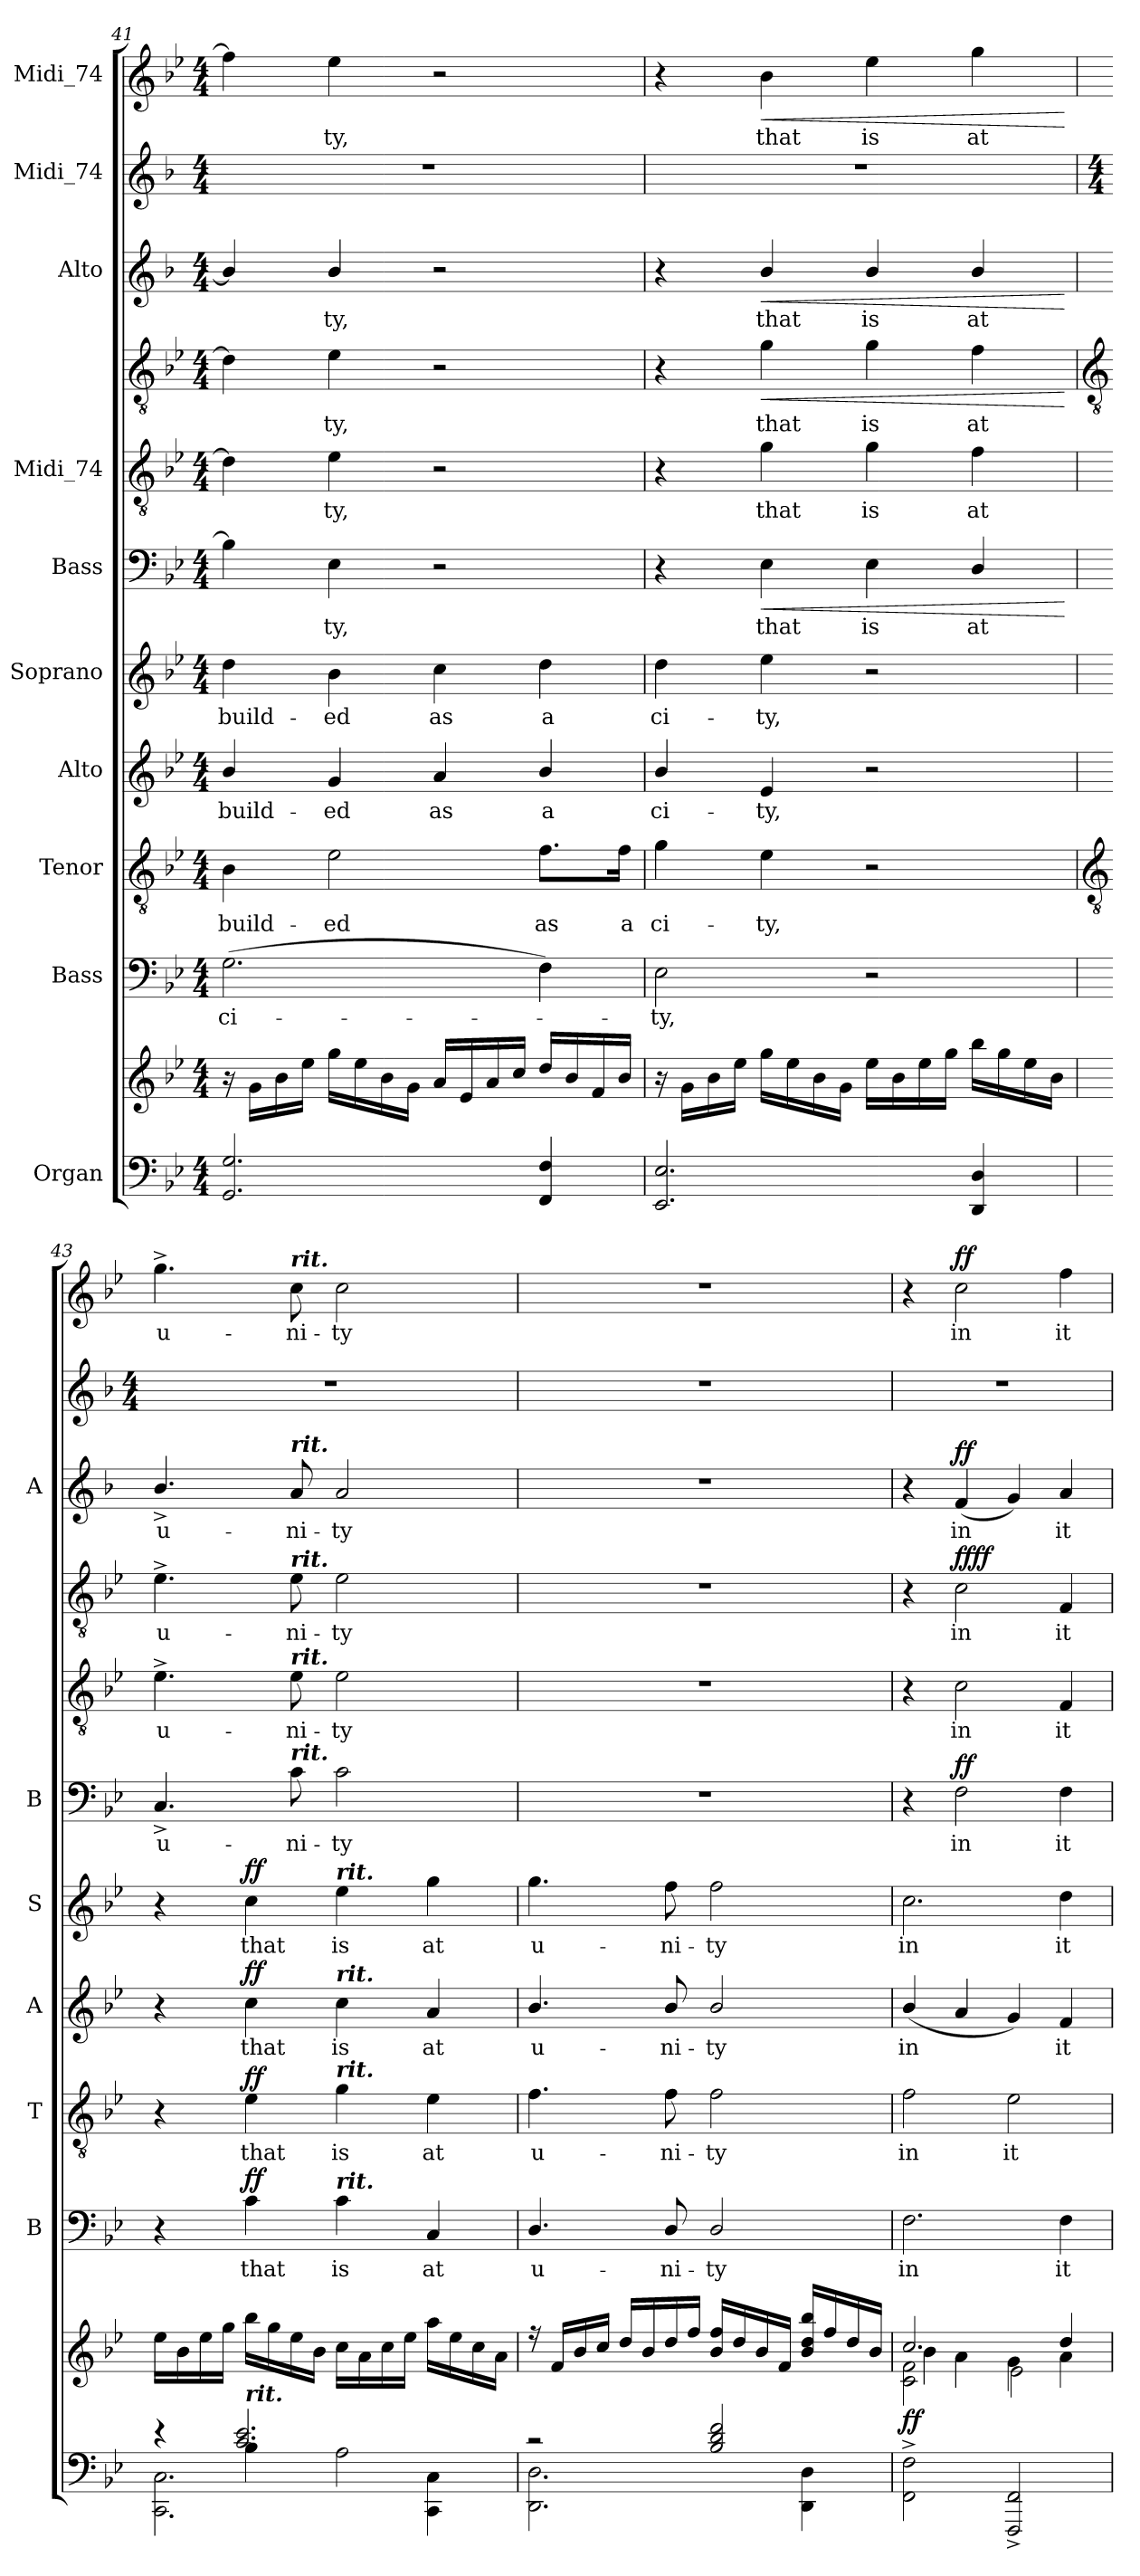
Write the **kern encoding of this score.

**kern	**kern	**dynam	**kern	**text	**dynam	**kern	**text	**dynam	**kern	**text	**dynam	**kern	**text	**dynam	**kern	**text	**dynam	**kern	**text	**kern	**text	**dynam	**kern	**text	**dynam	**kern	**kern	**text	**dynam
*part10	*part10	*part10	*part9	*part9	*part9	*part8	*part8	*part8	*part7	*part7	*part7	*part6	*part6	*part6	*part5	*part5	*part5	*part4	*part4	*part4	*part4	*part4	*part3	*part3	*part3	*part2	*part1	*part1	*part1
*staff12	*staff11	*staff11/12	*staff10	*staff10	*staff10	*staff9	*staff9	*staff9	*staff8	*staff8	*staff8	*staff7	*staff7	*staff7	*staff6	*staff6	*staff6	*staff5	*staff5	*staff4	*staff4	*staff4/5	*staff3	*staff3	*staff3	*staff2	*staff1	*staff1	*staff1
*I"Organ	*	*	*I"Bass	*	*	*I"Tenor	*	*	*I"Alto	*	*	*I"Soprano	*	*	*I"Bass	*	*	*I"Midi_74	*	*	*	*	*I"Alto	*	*	*I"Midi_74	*I"Midi_74	*	*
*	*	*	*I'B	*	*	*I'T	*	*	*I'A	*	*	*I'S	*	*	*I'B	*	*	*	*	*	*	*	*I'A	*	*	*	*	*	*
*clefF4	*clefG2	*	*clefF4	*	*	*clefGv2	*	*	*clefG2	*	*	*clefG2	*	*	*clefF4	*	*	*clefGv2	*	*clefGv2	*	*	*clefG2	*	*	*clefG2	*clefG2	*	*
*k[b-e-]	*k[b-e-]	*	*k[b-e-]	*	*	*k[b-e-]	*	*	*k[b-e-]	*	*	*k[b-e-]	*	*	*k[b-e-]	*	*	*k[b-e-]	*	*k[b-e-]	*	*	*k[b-]	*	*	*k[b-]	*k[b-e-]	*	*
*B-:	*B-:	*	*B-:	*	*	*B-:	*	*	*B-:	*	*	*B-:	*	*	*B-:	*	*	*B-:	*	*B-:	*	*	*F:	*	*	*F:	*B-:	*	*
*M4/4	*M4/4	*	*M4/4	*	*	*M4/4	*	*	*M4/4	*	*	*M4/4	*	*	*M4/4	*	*	*M4/4	*	*M4/4	*	*	*M4/4	*	*	*M4/4	*M4/4	*	*
=41	=41	=41	=41	=41	=41	=41	=41	=41	=41	=41	=41	=41	=41	=41	=41	=41	=41	=41	=41	=41	=41	=41	=41	=41	=41	=41	=41	=41	=41
*^	*	*	*	*	*	*	*	*	*	*	*	*	*	*	*	*	*	*	*	*	*	*	*	*	*	*	*	*	*
!	!	!	!	!	!LO:LY:b	!	!	!LO:LY:b	!	!	!LO:LY:b	!	!	!LO:LY:b	!	!	!	!	!	!	!	!	!	!	!	!	!	!	!	!
2.GG/ 2.G/	1ryy	16r	.	(>2.G	ci-	.	4B-	build-	.	4b-/	build-	.	4dd	build-	.	4B-]	.	.	4d]	.	4d]	.	.	4b-/]	.	.	1r	4ff]	.	.
.	.	16gLL	.	.	.	.	.	.	.	.	.	.	.	.	.	.	.	.	.	.	.	.	.	.	.	.	.	.	.	.
.	.	16b-	.	.	.	.	.	.	.	.	.	.	.	.	.	.	.	.	.	.	.	.	.	.	.	.	.	.	.	.
.	.	16ee-JJ	.	.	.	.	.	.	.	.	.	.	.	.	.	.	.	.	.	.	.	.	.	.	.	.	.	.	.	.
!	!	!	!	!	!	!	!	!LO:LY:b	!	!	!LO:LY:b	!	!	!LO:LY:b	!	!	!LO:LY:b	!	!	!LO:LY:b	!	!LO:LY:b	!	!	!LO:LY:b	!	!	!	!LO:LY:b	!
.	.	16ggLL	.	.	.	.	2e-	-ed	.	4g	-ed	.	4b-	-ed	.	4E-	ty,	.	4e-	ty,	4e-	ty,	.	4b-/	ty,	.	.	4ee-	ty,	.
.	.	16ee-	.	.	.	.	.	.	.	.	.	.	.	.	.	.	.	.	.	.	.	.	.	.	.	.	.	.	.	.
.	.	16b-	.	.	.	.	.	.	.	.	.	.	.	.	.	.	.	.	.	.	.	.	.	.	.	.	.	.	.	.
.	.	16gJJ	.	.	.	.	.	.	.	.	.	.	.	.	.	.	.	.	.	.	.	.	.	.	.	.	.	.	.	.
!	!	!	!	!	!	!	!	!	!	!	!LO:LY:b	!	!	!LO:LY:b	!	!	!	!	!	!	!	!	!	!	!	!	!	!	!	!
.	.	16aLL	.	.	.	.	.	.	.	4a	as	.	4cc	as	.	2r	.	.	2r	.	2r	.	.	2r	.	.	.	2r	.	.
.	.	16e-	.	.	.	.	.	.	.	.	.	.	.	.	.	.	.	.	.	.	.	.	.	.	.	.	.	.	.	.
.	.	16a	.	.	.	.	.	.	.	.	.	.	.	.	.	.	.	.	.	.	.	.	.	.	.	.	.	.	.	.
.	.	16ccJJ	.	.	.	.	.	.	.	.	.	.	.	.	.	.	.	.	.	.	.	.	.	.	.	.	.	.	.	.
!	!	!	!	!	!	!	!	!LO:LY:b	!	!	!LO:LY:b	!	!	!LO:LY:b	!	!	!	!	!	!	!	!	!	!	!	!	!	!	!	!
4FF/ 4F/	.	16ddLL	.	4F)	.	.	8.f\L	as	.	4b-/	a	.	4dd	a	.	.	.	.	.	.	.	.	.	.	.	.	.	.	.	.
.	.	16b-	.	.	.	.	.	.	.	.	.	.	.	.	.	.	.	.	.	.	.	.	.	.	.	.	.	.	.	.
.	.	16f	.	.	.	.	.	.	.	.	.	.	.	.	.	.	.	.	.	.	.	.	.	.	.	.	.	.	.	.
!	!	!	!	!	!	!	!	!LO:LY:b	!	!	!	!	!	!	!	!	!	!	!	!	!	!	!	!	!	!	!	!	!	!
.	.	16b-JJ	.	.	.	.	16f\Jk	a	.	.	.	.	.	.	.	.	.	.	.	.	.	.	.	.	.	.	.	.	.	.
=42	=42	=42	=42	=42	=42	=42	=42	=42	=42	=42	=42	=42	=42	=42	=42	=42	=42	=42	=42	=42	=42	=42	=42	=42	=42	=42	=42	=42	=42	=42
!	!	!	!	!	!LO:LY:b	!	!	!LO:LY:b	!	!	!LO:LY:b	!	!	!LO:LY:b	!	!	!	!	!	!	!	!	!	!	!	!	!	!	!	!
2.EE-/ 2.E-/	1ryy	16r	.	2E-	ty,	.	4g	ci-	.	4b-/	ci-	.	4dd	ci-	.	4r	.	.	4r	.	4r	.	.	4r	.	.	1r	4r	.	.
.	.	16gLL	.	.	.	.	.	.	.	.	.	.	.	.	.	.	.	.	.	.	.	.	.	.	.	.	.	.	.	.
.	.	16b-	.	.	.	.	.	.	.	.	.	.	.	.	.	.	.	.	.	.	.	.	.	.	.	.	.	.	.	.
.	.	16ee-JJ	.	.	.	.	.	.	.	.	.	.	.	.	.	.	.	.	.	.	.	.	.	.	.	.	.	.	.	.
!	!	!	!	!	!	!	!	!LO:LY:b	!	!	!LO:LY:b	!	!	!LO:LY:b	!	!	!LO:LY:b	!LO:HP:b	!	!LO:LY:b	!	!LO:LY:b	!LO:HP:b	!	!LO:LY:b	!LO:HP:b	!	!	!LO:LY:b	!LO:HP:b
.	.	16ggLL	.	.	.	.	4e-	-ty,	.	4e-	-ty,	.	4ee-	-ty,	.	4E-	that	<	4g	that	4g	that	<	4b-/	that	<	.	4b-	that	<
.	.	16ee-	.	.	.	.	.	.	.	.	.	.	.	.	.	.	.	.	.	.	.	.	.	.	.	.	.	.	.	.
.	.	16b-	.	.	.	.	.	.	.	.	.	.	.	.	.	.	.	.	.	.	.	.	.	.	.	.	.	.	.	.
.	.	16gJJ	.	.	.	.	.	.	.	.	.	.	.	.	.	.	.	.	.	.	.	.	.	.	.	.	.	.	.	.
!	!	!	!	!	!	!	!	!	!	!	!	!	!	!	!	!	!LO:LY:b	!	!	!LO:LY:b	!	!LO:LY:b	!	!	!LO:LY:b	!	!	!	!LO:LY:b	!
.	.	16ee-LL	.	2r	.	.	2r	.	.	2r	.	.	2r	.	.	4E-	is	.	4g	is	4g	is	.	4b-/	is	.	.	4ee-	is	.
.	.	16b-	.	.	.	.	.	.	.	.	.	.	.	.	.	.	.	.	.	.	.	.	.	.	.	.	.	.	.	.
.	.	16ee-	.	.	.	.	.	.	.	.	.	.	.	.	.	.	.	.	.	.	.	.	.	.	.	.	.	.	.	.
.	.	16ggJJ	.	.	.	.	.	.	.	.	.	.	.	.	.	.	.	.	.	.	.	.	.	.	.	.	.	.	.	.
!	!	!	!	!	!	!	!	!	!	!	!	!	!	!	!	!	!LO:LY:b	!	!	!LO:LY:b	!	!LO:LY:b	!	!	!LO:LY:b	!	!	!	!LO:LY:b	!
4DD/ 4D/	.	16bb-LL	.	.	.	.	.	.	.	.	.	.	.	.	.	4D/	at	.	4f	at	4f	at	.	4b-/	at	.	.	4gg	at	.
.	.	16gg	.	.	.	.	.	.	.	.	.	.	.	.	.	.	.	.	.	.	.	.	.	.	.	.	.	.	.	.
.	.	16ee-	.	.	.	.	.	.	.	.	.	.	.	.	.	.	.	.	.	.	.	.	.	.	.	.	.	.	.	.
.	.	16b-JJ	.	.	.	.	.	.	.	.	.	.	.	.	.	.	.	.	.	.	.	.	.	.	.	.	.	.	.	.
*v	*v	*	*	*	*	*	*	*	*	*	*	*	*	*	*	*	*	*	*	*	*	*	*	*	*	*	*	*	*	*
.	.	.	.	.	.	.	.	.	.	.	.	.	.	.	.	.	[	.	.	.	.	[	.	.	[	.	.	.	[
!!LO:LB:g=z
=43	=43	=43	=43	=43	=43	=43	=43	=43	=43	=43	=43	=43	=43	=43	=43	=43	=43	=43	=43	=43	=43	=43	=43	=43	=43	=43	=43	=43	=43
*	*	*	*	*	*	*clefGv2	*	*	*	*	*	*	*	*	*	*	*	*	*	*clefGv2	*	*	*	*	*	*	*	*	*
*	*	*	*	*	*	*	*	*	*	*	*	*	*	*	*	*	*	*	*	*	*	*	*	*	*	*M4/4	*	*	*
*^	*^	*	*	*	*	*	*	*	*	*	*	*	*	*	*	*	*	*	*	*	*	*	*	*	*	*	*	*	*
*	*^	*	*	*	*	*	*	*	*	*	*	*	*	*	*	*	*	*	*	*	*	*	*	*	*	*	*	*	*	*	*
!	!	!	!	!	!	!	!	!	!	!	!	!	!	!	!	!	!	!	!LO:LY:b	!	!	!LO:LY:b	!	!LO:LY:b	!	!	!LO:LY:b	!	!	!	!LO:LY:b	!
4ryy	4r	2.CC\ 2.C\	16ee-LL	4ryy	.	4r	.	.	4r	.	.	4r	.	.	4r	.	.	4.C^	u-	.	4.e-^	u-	4.e-^	u-	.	4.b-^/	u-	.	1r	4.gg^	u-	.
.	.	.	16b-	.	.	.	.	.	.	.	.	.	.	.	.	.	.	.	.	.	.	.	.	.	.	.	.	.	.	.	.	.
.	.	.	16ee-	.	.	.	.	.	.	.	.	.	.	.	.	.	.	.	.	.	.	.	.	.	.	.	.	.	.	.	.	.
.	.	.	16ggJJ	.	.	.	.	.	.	.	.	.	.	.	.	.	.	.	.	.	.	.	.	.	.	.	.	.	.	.	.	.
!LO:TX:a:Bi:t=rit.	!	!	!	!	!	!	!	!	!	!	!	!	!	!	!	!	!	!	!	!	!	!	!	!	!	!	!	!	!	!	!	!
!	!	!	!	!	!	!	!LO:LY:b	!LO:DY:b	!	!LO:LY:b	!LO:DY:b	!	!LO:LY:b	!LO:DY:b	!	!LO:LY:b	!LO:DY:b	!	!	!	!	!	!	!	!	!	!	!	!	!	!	!
4B-\	2.c/ 2.e-/	.	16bb-LL	2.ryy	.	4c	that	ff	4e-	that	ff	4cc	that	ff	4cc	that	ff	.	.	.	.	.	.	.	.	.	.	.	.	.	.	.
.	.	.	16gg	.	.	.	.	.	.	.	.	.	.	.	.	.	.	.	.	.	.	.	.	.	.	.	.	.	.	.	.	.
!	!	!	!	!	!	!	!	!	!	!	!	!	!	!	!	!	!	!	!	!	!	!	!	!	!	!	!	!	!	!LO:TX:a:Bi:t=rit.	!	!
!	!	!	!	!	!	!	!	!	!	!	!	!	!	!	!	!	!	!	!	!	!	!	!	!	!	!LO:TX:a:Bi:t=rit.	!	!	!	!	!	!
!	!	!	!	!	!	!	!	!	!	!	!	!	!	!	!	!	!	!	!	!	!	!	!LO:TX:a:Bi:t=rit.	!	!	!	!	!	!	!	!	!
!	!	!	!	!	!	!	!	!	!	!	!	!	!	!	!	!	!	!	!	!	!LO:TX:a:Bi:t=rit.	!	!	!	!	!	!	!	!	!	!	!
!	!	!	!	!	!	!	!	!	!	!	!	!	!	!	!	!	!	!LO:TX:a:Bi:t=rit.	!	!	!	!	!	!	!	!	!	!	!	!	!	!
!	!	!	!	!	!	!	!	!	!	!	!	!	!	!	!	!	!	!	!LO:LY:b	!	!	!LO:LY:b	!	!LO:LY:b	!	!	!LO:LY:b	!	!	!	!LO:LY:b	!
.	.	.	16ee-	.	.	.	.	.	.	.	.	.	.	.	.	.	.	8c	-ni-	.	8e-	-ni-	8e-	-ni-	.	8a	-ni-	.	.	8cc	-ni-	.
.	.	.	16b-JJ	.	.	.	.	.	.	.	.	.	.	.	.	.	.	.	.	.	.	.	.	.	.	.	.	.	.	.	.	.
!	!	!	!	!	!	!	!	!	!	!	!	!	!	!	!LO:TX:a:Bi:t=rit.	!	!	!	!	!	!	!	!	!	!	!	!	!	!	!	!	!
!	!	!	!	!	!	!	!	!	!	!	!	!LO:TX:a:Bi:t=rit.	!	!	!	!	!	!	!	!	!	!	!	!	!	!	!	!	!	!	!	!
!	!	!	!	!	!	!	!	!	!LO:TX:a:Bi:t=rit.	!	!	!	!	!	!	!	!	!	!	!	!	!	!	!	!	!	!	!	!	!	!	!
!	!	!	!	!	!	!LO:TX:a:Bi:t=rit.	!	!	!	!	!	!	!	!	!	!	!	!	!	!	!	!	!	!	!	!	!	!	!	!	!	!
!	!	!	!	!	!	!	!LO:LY:b	!	!	!LO:LY:b	!	!	!LO:LY:b	!	!	!LO:LY:b	!	!	!LO:LY:b	!	!	!LO:LY:b	!	!LO:LY:b	!	!	!LO:LY:b	!	!	!	!LO:LY:b	!
2A\	.	.	16ccLL	.	.	4c	is	.	4g	is	.	4cc	is	.	4ee-	is	.	2c	-ty	.	2e-	-ty	2e-	-ty	.	2a	-ty	.	.	2cc	-ty	.
.	.	.	16a	.	.	.	.	.	.	.	.	.	.	.	.	.	.	.	.	.	.	.	.	.	.	.	.	.	.	.	.	.
.	.	.	16cc	.	.	.	.	.	.	.	.	.	.	.	.	.	.	.	.	.	.	.	.	.	.	.	.	.	.	.	.	.
.	.	.	16ee-JJ	.	.	.	.	.	.	.	.	.	.	.	.	.	.	.	.	.	.	.	.	.	.	.	.	.	.	.	.	.
!	!	!	!	!	!	!	!LO:LY:b	!	!	!LO:LY:b	!	!	!LO:LY:b	!	!	!LO:LY:b	!	!	!	!	!	!	!	!	!	!	!	!	!	!	!	!
.	.	4CC\ 4C\	16aaLL	.	.	4C	at	.	4e-	at	.	4a	at	.	4gg	at	.	.	.	.	.	.	.	.	.	.	.	.	.	.	.	.
.	.	.	16ee-	.	.	.	.	.	.	.	.	.	.	.	.	.	.	.	.	.	.	.	.	.	.	.	.	.	.	.	.	.
.	.	.	16cc	.	.	.	.	.	.	.	.	.	.	.	.	.	.	.	.	.	.	.	.	.	.	.	.	.	.	.	.	.
.	.	.	16aJJ	.	.	.	.	.	.	.	.	.	.	.	.	.	.	.	.	.	.	.	.	.	.	.	.	.	.	.	.	.
*	*v	*v	*	*	*	*	*	*	*	*	*	*	*	*	*	*	*	*	*	*	*	*	*	*	*	*	*	*	*	*	*	*
=44	=44	=44	=44	=44	=44	=44	=44	=44	=44	=44	=44	=44	=44	=44	=44	=44	=44	=44	=44	=44	=44	=44	=44	=44	=44	=44	=44	=44	=44	=44	=44
!	!	!	!	!	!	!LO:LY:b	!	!	!LO:LY:b	!	!	!LO:LY:b	!	!	!LO:LY:b	!	!	!	!	!	!	!	!	!	!	!	!	!	!	!	!
2r	2.DD\ 2.D\	16r	1ryy	.	4.D/	u-	.	4.f	u-	.	4.b-/	u-	.	4.gg	u-	.	1r	.	.	1r	.	1r	.	.	1r	.	.	1r	1r	.	.
.	.	16fLL	.	.	.	.	.	.	.	.	.	.	.	.	.	.	.	.	.	.	.	.	.	.	.	.	.	.	.	.	.
.	.	16b-	.	.	.	.	.	.	.	.	.	.	.	.	.	.	.	.	.	.	.	.	.	.	.	.	.	.	.	.	.
.	.	16ccJJ	.	.	.	.	.	.	.	.	.	.	.	.	.	.	.	.	.	.	.	.	.	.	.	.	.	.	.	.	.
.	.	16ddLL	.	.	.	.	.	.	.	.	.	.	.	.	.	.	.	.	.	.	.	.	.	.	.	.	.	.	.	.	.
.	.	16b-	.	.	.	.	.	.	.	.	.	.	.	.	.	.	.	.	.	.	.	.	.	.	.	.	.	.	.	.	.
!	!	!	!	!	!	!LO:LY:b	!	!	!LO:LY:b	!	!	!LO:LY:b	!	!	!LO:LY:b	!	!	!	!	!	!	!	!	!	!	!	!	!	!	!	!
.	.	16dd	.	.	8D/	-ni-	.	8f	-ni-	.	8b-/	-ni-	.	8ff	-ni-	.	.	.	.	.	.	.	.	.	.	.	.	.	.	.	.
.	.	16ffJJ	.	.	.	.	.	.	.	.	.	.	.	.	.	.	.	.	.	.	.	.	.	.	.	.	.	.	.	.	.
!	!	!	!	!	!	!LO:LY:b	!	!	!LO:LY:b	!	!	!LO:LY:b	!	!	!LO:LY:b	!	!	!	!	!	!	!	!	!	!	!	!	!	!	!	!
2B-/ 2d/ 2f/	.	16b- 16ffLL	.	.	2D/	-ty	.	2f	-ty	.	2b-/	-ty	.	2ff	-ty	.	.	.	.	.	.	.	.	.	.	.	.	.	.	.	.
.	.	16dd	.	.	.	.	.	.	.	.	.	.	.	.	.	.	.	.	.	.	.	.	.	.	.	.	.	.	.	.	.
.	.	16b-	.	.	.	.	.	.	.	.	.	.	.	.	.	.	.	.	.	.	.	.	.	.	.	.	.	.	.	.	.
.	.	16fJJ	.	.	.	.	.	.	.	.	.	.	.	.	.	.	.	.	.	.	.	.	.	.	.	.	.	.	.	.	.
.	4DD\ 4D\	16b- 16dd 16bb-LL	.	.	.	.	.	.	.	.	.	.	.	.	.	.	.	.	.	.	.	.	.	.	.	.	.	.	.	.	.
.	.	16ff	.	.	.	.	.	.	.	.	.	.	.	.	.	.	.	.	.	.	.	.	.	.	.	.	.	.	.	.	.
.	.	16dd	.	.	.	.	.	.	.	.	.	.	.	.	.	.	.	.	.	.	.	.	.	.	.	.	.	.	.	.	.
.	.	16b-JJ	.	.	.	.	.	.	.	.	.	.	.	.	.	.	.	.	.	.	.	.	.	.	.	.	.	.	.	.	.
*v	*v	*	*	*	*	*	*	*	*	*	*	*	*	*	*	*	*	*	*	*	*	*	*	*	*	*	*	*	*	*	*
=45	=45	=45	=45	=45	=45	=45	=45	=45	=45	=45	=45	=45	=45	=45	=45	=45	=45	=45	=45	=45	=45	=45	=45	=45	=45	=45	=45	=45	=45	=45
*	*	*^	*	*	*	*	*	*	*	*	*	*	*	*	*	*	*	*	*	*	*	*	*	*	*	*	*	*	*	*
!	!	!	!	!LO:DY:b	!	!LO:LY:b	!	!	!LO:LY:b	!	!	!LO:LY:b	!	!	!LO:LY:b	!	!	!	!	!	!	!	!	!	!	!	!	!	!	!	!
2FF\^ 2F\^	2.cc	4b-\	2c\ 2f\	ff	2.F	in	.	2f	in	.	(<4b-/	in	.	2.cc	in	.	4r	.	.	4r	.	4r	.	.	4r	.	.	1r	4r	.	.
!	!	!	!	!	!	!	!	!	!	!	!	!	!	!	!	!	!	!LO:LY:b	!LO:DY:b	!	!LO:LY:b	!	!LO:LY:b	!LO:DY:b=2	!	!LO:LY:b	!	!	!	!LO:LY:b	!
!	!	!	!	!	!	!	!	!	!	!	!	!	!	!	!	!	!	!	!	!	!	!	!	!LO:DY:n=1:b	!	!	!LO:DY:b	!	!	!	!LO:DY:b
.	.	4a\	.	.	.	.	.	.	.	.	4a	.	.	.	.	.	2F	in	ff	2c	in	2c	in	ff ff	(<4f	in	ff	.	2cc	in	ff
!	!	!	!	!	!	!	!	!	!LO:LY:b	!	!	!	!	!	!	!	!	!	!	!	!	!	!	!	!	!	!	!	!	!	!
2FFF/^ 2FF/^	.	4g\	2e-\	.	.	.	.	2e-	it-	.	4g)	.	.	.	.	.	.	.	.	.	.	.	.	.	4g)	.	.	.	.	.	.
!	!	!	!	!	!	!LO:LY:b	!	!	!	!	!	!LO:LY:b	!	!	!LO:LY:b	!	!	!LO:LY:b	!	!	!LO:LY:b	!	!LO:LY:b	!	!	!LO:LY:b	!	!	!	!LO:LY:b	!
.	4dd	4a\	.	.	4F	it-	.	.	.	.	4f	it-	.	4dd	it-	.	4F	it-	.	4F	it-	4F	it-	.	4a	it-	.	.	4ff	it-	.
*	*v	*v	*v	*	*	*	*	*	*	*	*	*	*	*	*	*	*	*	*	*	*	*	*	*	*	*	*	*	*	*	*
=	=	=	=	=	=	=	=	=	=	=	=	=	=	=	=	=	=	=	=	=	=	=	=	=	=	=	=	=	=
*-	*-	*-	*-	*-	*-	*-	*-	*-	*-	*-	*-	*-	*-	*-	*-	*-	*-	*-	*-	*-	*-	*-	*-	*-	*-	*-	*-	*-	*-
